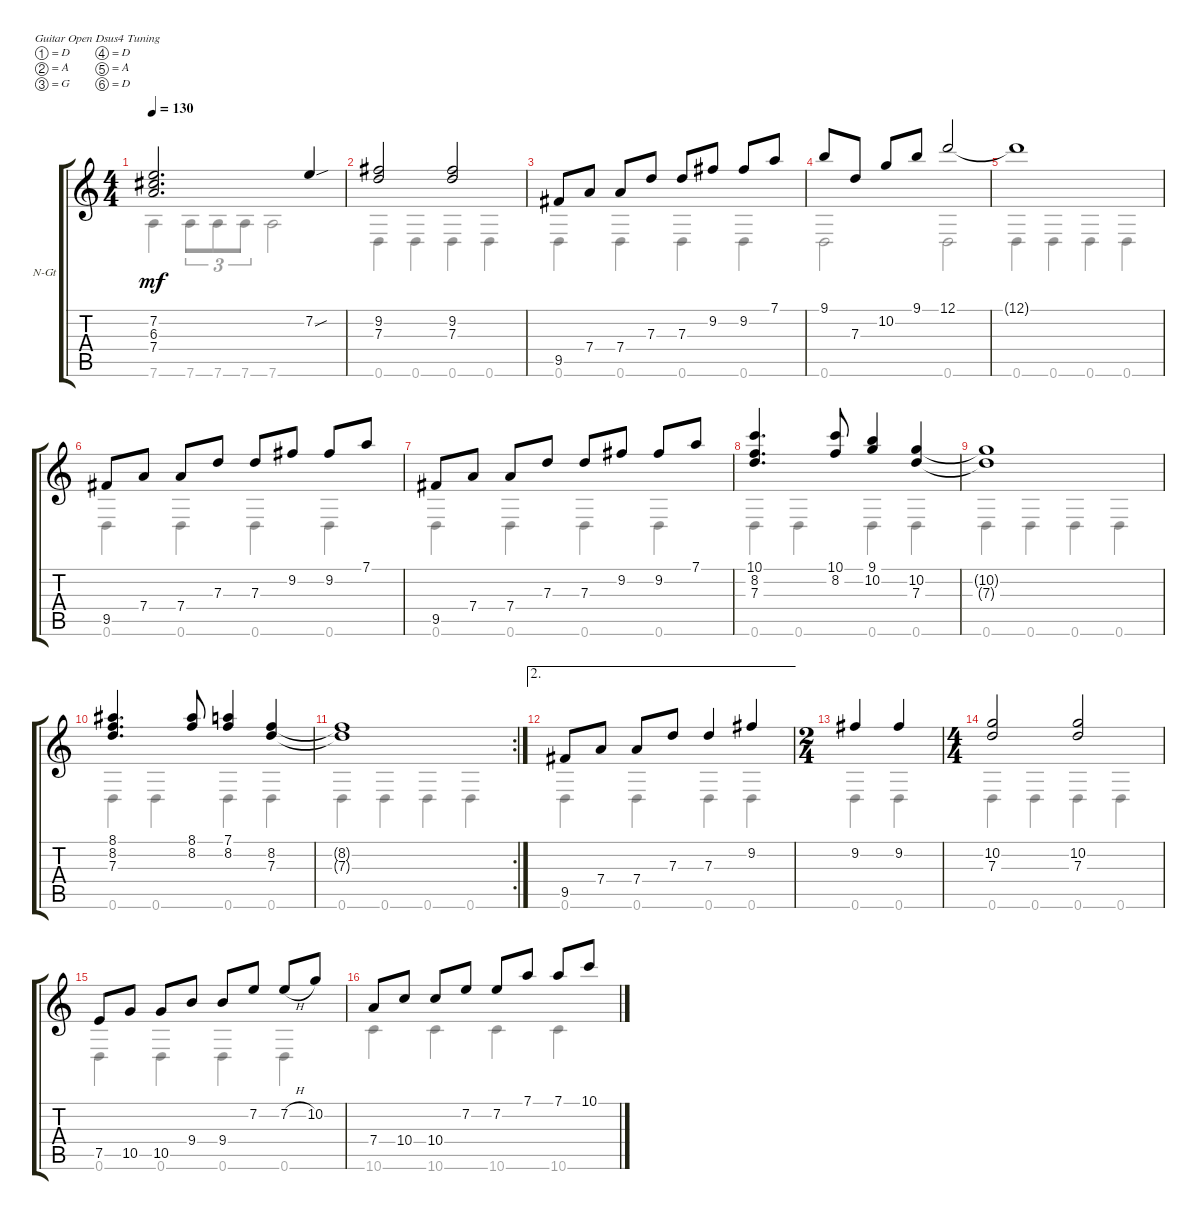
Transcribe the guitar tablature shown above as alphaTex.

\defaultSystemsLayout 4
\bracketExtendMode groupsimilarinstruments
\firstSystemTrackNameOrientation horizontal
\otherSystemsTrackNameOrientation horizontal
\track ("Nylon Guitar" "N-Gt") {instrument acousticguitarsteel}
\staff {score tabs}
\tuning (D4 A3 G3 D3 A2 D2)
\voice
\ts (4 4)
\tempo 130
\clef g2
\ks c
(6.3 7.2 7.4).2{d dy mf} 7.2{sou}.4 |
(9.2 7.3).2 (9.2 7.3).2 |
9.5.8 7.4.8 7.4.8 7.3.8 7.3.8 9.2.8 9.2.8 7.1.8 |
9.1.8 7.3.8 10.2.8 9.1.8 12.1.2 |
12.1{t}.1 |
9.5.8 7.4.8 7.4.8 7.3.8 7.3.8 9.2.8 9.2.8 7.1.8 |
9.5.8 7.4.8 7.4.8 7.3.8 7.3.8 9.2.8 9.2.8 7.1.8 |
(10.1 8.2 7.3).4{d} (10.1 8.2).8 (9.1 10.2).4 (10.2 7.3).4 |
(10.2{t} 7.3{t}).1 |
(8.1 8.2 7.3).4{d} (8.1 8.2).8 (7.1 8.2).4 (8.2 7.3).4 |
\rc 2
(8.2{t} 7.3{t}).1 |
\ae 2
9.5.8 7.4.8 7.4.8 7.3.8 7.3.4 9.2.4 |
\ts (2 4)
9.2.4 9.2.4 |
\ts (4 4)
(10.2 7.3).2 (10.2 7.3).2 |
7.5.8 10.5.8 10.5.8 9.4.8 9.4.8 7.2.8 7.2{h}.8 10.2.8 |
7.4.8 10.4.8 10.4.8 7.2.8 7.2.8 7.1.8 7.1.8 10.1.8
\voice
\clef g2
\ottava regular
\simile none
\ks c
7.6.4{dy mf} 7.6.8{tu (3 2)} 7.6.8{tu (3 2)} 7.6.8{tu (3 2)} 7.6.2 |
0.6.4 0.6.4 0.6.4 0.6.4 |
0.6.4 0.6.4 0.6.4 0.6.4 |
0.6.2 0.6.2 |
0.6.4 0.6.4 0.6.4 0.6.4 |
0.6.4 0.6.4 0.6.4 0.6.4 |
0.6.4 0.6.4 0.6.4 0.6.4 |
0.6.4 0.6.4 0.6.4 0.6.4 |
0.6.4 0.6.4 0.6.4 0.6.4 |
0.6.4 0.6.4 0.6.4 0.6.4 |
0.6.4 0.6.4 0.6.4 0.6.4 |
0.6.4 0.6.4 0.6.4 0.6.4 |
0.6.4 0.6.4 |
0.6.4 0.6.4 0.6.4 0.6.4 |
0.6.4 0.6.4 0.6.4 0.6.4 |
10.6.4 10.6.4 10.6.4 10.6.4
